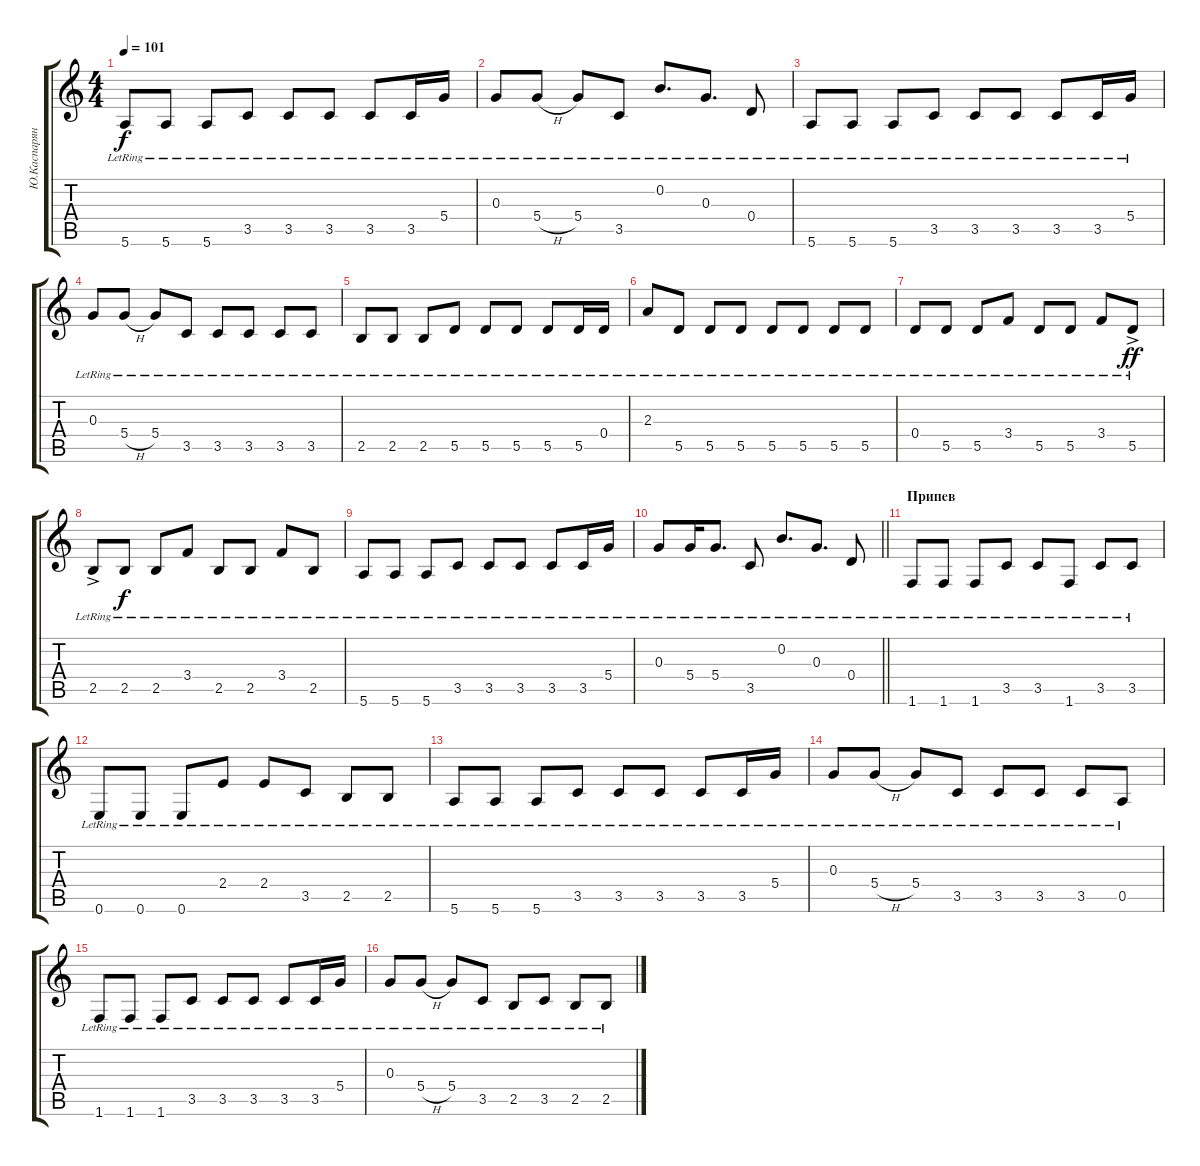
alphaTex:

\track ("Ю.Каспарян" "Ю.Каспарян") {instrument electricguitarclean}
\staff {score tabs}
\tuning (E4 B3 G3 D3 A2 E2) {hide}
\ts (4 4)
\tempo 101
\clef g2
\ks c
5.6{lr}.8{dy f} 5.6{lr}.8 5.6{lr}.8 3.5{lr}.8 3.5{lr}.8 3.5{lr}.8 3.5{lr}.8 3.5{lr}.16 5.4{lr}.16 |
0.3{lr}.8 5.4{h lr}.8 5.4{lr}.8 3.5{lr}.8 0.2{lr}.8{d} 0.3{lr}.8{d} 0.4{lr}.8 |
5.6{lr}.8 5.6{lr}.8 5.6{lr}.8 3.5{lr}.8 3.5{lr}.8 3.5{lr}.8 3.5{lr}.8 3.5{lr}.16 5.4{lr}.16 |
0.3{lr}.8 5.4{h lr}.8 5.4{lr}.8 3.5{lr}.8 3.5{lr}.8 3.5{lr}.8 3.5{lr}.8 3.5{lr}.8 |
2.5{lr}.8 2.5{lr}.8 2.5{lr}.8 5.5{lr}.8 5.5{lr}.8 5.5{lr}.8 5.5{lr}.8 5.5{lr}.16 0.4{lr}.16 |
2.3{lr}.8 5.5{lr}.8 5.5{lr}.8 5.5{lr}.8 5.5{lr}.8 5.5{lr}.8 5.5{lr}.8 5.5{lr}.8 |
0.4{lr}.8 5.5{lr}.8 5.5{lr}.8 3.4{lr}.8 5.5{lr}.8 5.5{lr}.8 3.4{lr}.8 5.5{ac lr}.8{dy ff} |
2.5{ac lr}.8 2.5{lr}.8{dy f} 2.5{lr}.8 3.4{lr}.8 2.5{lr}.8 2.5{lr}.8 3.4{lr}.8 2.5{lr}.8 |
5.6{lr}.8 5.6{lr}.8 5.6{lr}.8 3.5{lr}.8 3.5{lr}.8 3.5{lr}.8 3.5{lr}.8 3.5{lr}.16 5.4{lr}.16 |
\barLineRight lightlight
0.3{lr}.8 5.4{lr}.16 5.4{lr}.8{d} 3.5{lr}.8 0.2{lr}.8{d} 0.3{lr}.8{d} 0.4{lr}.8 |
\section ("" "Припев")
1.6{lr}.8 1.6{lr}.8 1.6{lr}.8 3.5{lr}.8 3.5{lr}.8 1.6{lr}.8 3.5{lr}.8 3.5{lr}.8 |
0.6{lr}.8 0.6{lr}.8 0.6{lr}.8 2.4{lr}.8 2.4{lr}.8 3.5{lr}.8 2.5{lr}.8 2.5{lr}.8 |
5.6{lr}.8 5.6{lr}.8 5.6{lr}.8 3.5{lr}.8 3.5{lr}.8 3.5{lr}.8 3.5{lr}.8 3.5{lr}.16 5.4{lr}.16 |
0.3{lr}.8 5.4{h lr}.8 5.4{lr}.8 3.5{lr}.8 3.5{lr}.8 3.5{lr}.8 3.5{lr}.8 0.5{lr}.8 |
1.6{lr}.8 1.6{lr}.8 1.6{lr}.8 3.5{lr}.8 3.5{lr}.8 3.5{lr}.8 3.5{lr}.8 3.5{lr}.16 5.4{lr}.16 |
0.3{lr}.8 5.4{h lr}.8 5.4{lr}.8 3.5{lr}.8 2.5{lr}.8 3.5{lr}.8 2.5{lr}.8 2.5{lr}.8
